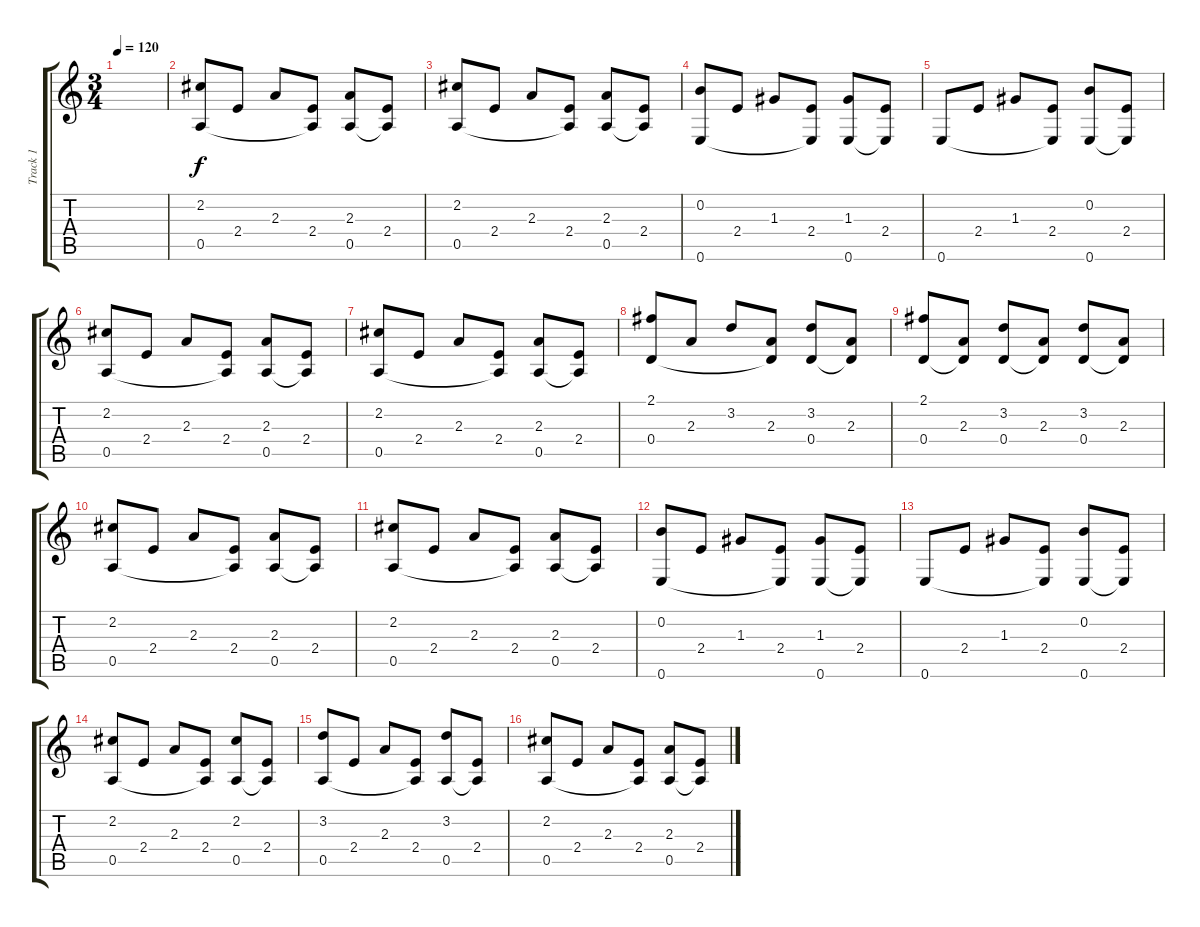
\track ("Track 1" "Track 1") {instrument acousticguitarnylon}
\staff {score tabs}
\tuning (E4 B3 G3 D3 A2 E2) {hide}
\ts (3 4)
\tempo 120
\clef g2
\ks c
|
(2.2 0.5).8 2.4.8 2.3.8 (2.4 0.5{t}).8 (2.3 0.5).8 (2.4 0.5{t}).8 |
(2.2 0.5).8 2.4.8 2.3.8 (2.4 0.5{t}).8 (2.3 0.5).8 (2.4 0.5{t}).8 |
(0.2 0.6).8 2.4.8 1.3.8 (2.4 0.6{t}).8 (1.3 0.6).8 (2.4 0.6{t}).8 |
0.6.8 2.4.8 1.3.8 (2.4 0.6{t}).8 (0.2 0.6).8 (2.4 0.6{t}).8 |
(2.2 0.5).8 2.4.8 2.3.8 (2.4 0.5{t}).8 (2.3 0.5).8 (2.4 0.5{t}).8 |
(2.2 0.5).8 2.4.8 2.3.8 (2.4 0.5{t}).8 (2.3 0.5).8 (2.4 0.5{t}).8 |
(2.1 0.4).8 2.3.8 3.2.8 (2.3 0.4{t}).8 (3.2 0.4).8 (2.3 0.4{t}).8 |
(2.1 0.4).8 (2.3 0.4{t}).8 (3.2 0.4).8 (2.3 0.4{t}).8 (3.2 0.4).8 (2.3 0.4{t}).8 |
(2.2 0.5).8 2.4.8 2.3.8 (2.4 0.5{t}).8 (2.3 0.5).8 (2.4 0.5{t}).8 |
(2.2 0.5).8 2.4.8 2.3.8 (2.4 0.5{t}).8 (2.3 0.5).8 (2.4 0.5{t}).8 |
(0.2 0.6).8 2.4.8 1.3.8 (2.4 0.6{t}).8 (1.3 0.6).8 (2.4 0.6{t}).8 |
0.6.8 2.4.8 1.3.8 (2.4 0.6{t}).8 (0.2 0.6).8 (2.4 0.6{t}).8 |
(2.2 0.5).8 2.4.8 2.3.8 (2.4 0.5{t}).8 (2.2 0.5).8 (2.4 0.5{t}).8 |
(3.2 0.5).8 2.4.8 2.3.8 (2.4 0.5{t}).8 (3.2 0.5).8 (2.4 0.5{t}).8 |
(2.2 0.5).8 2.4.8 2.3.8 (2.4 0.5{t}).8 (2.3 0.5).8 (2.4 0.5{t}).8
